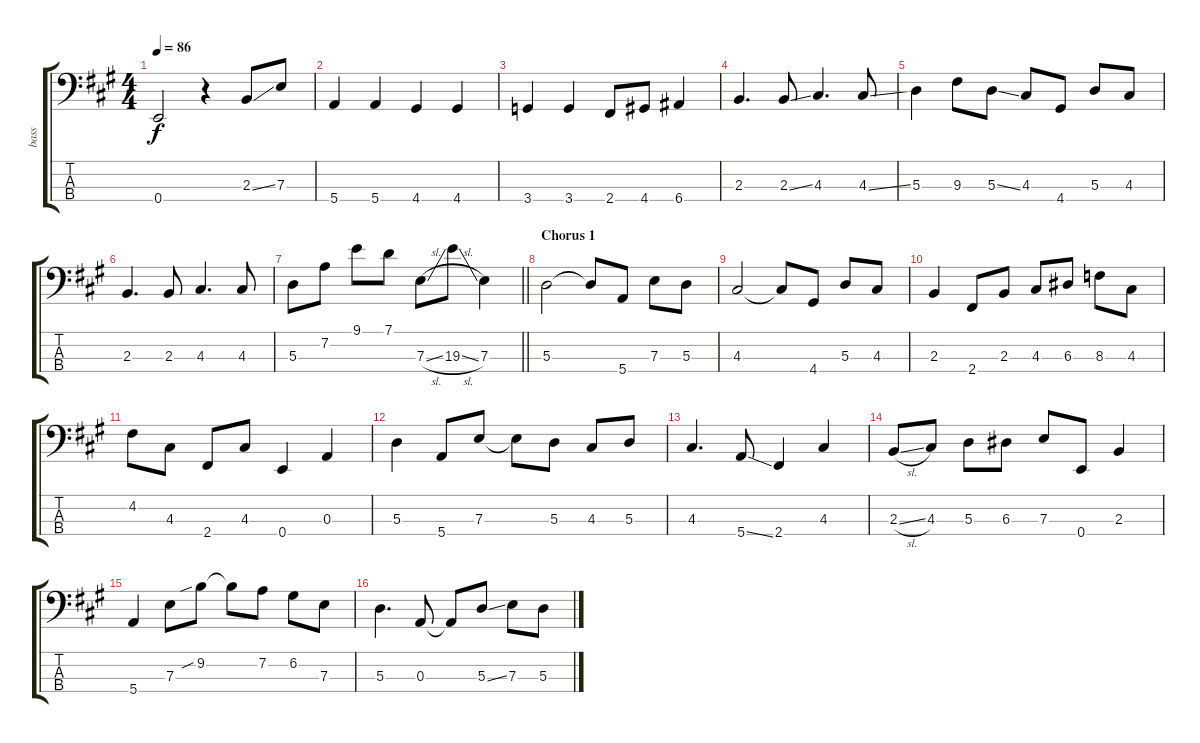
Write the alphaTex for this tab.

\track ("bass" "bass") {instrument electricbassfinger}
\staff {score tabs}
\tuning (G2 D2 A1 E1) {hide}
\ts (4 4)
\tempo 86
\clef f4
\ks a
0.4.2{dy f} r.4 2.3{ss}.8 7.3.8 |
5.4.4 5.4.4 4.4.4 4.4.4 |
3.4.4 3.4.4 2.4.8 4.4.8 6.4.4 |
2.3.4{d} 2.3{ss}.8 4.3.4{d} 4.3{ss}.8 |
5.3.4 9.3.8 5.3{ss}.8 4.3.8 4.4.8 5.3.8 4.3.8 |
2.3.4{d} 2.3.8 4.3.4{d} 4.3.8 |
\barLineRight lightlight
5.3.8 7.2.8 9.1.8 7.1.8 7.3{sl}.8 19.3{sl}.8 7.3.4 |
\section ("" "Chorus 1")
5.3.2 5.3{t}.8 5.4.8 7.3.8 5.3.8 |
4.3.2 4.3{t}.8 4.4.8 5.3.8 4.3.8 |
2.3.4 2.4.8 2.3.8 4.3.8 6.3.8 8.3.8 4.3.8 |
4.2.8 4.3.8 2.4.8 4.3.8 0.4.4 0.3.4 |
5.3.4 5.4.8 7.3.8 7.3{t}.8 5.3.8 4.3.8 5.3.8 |
4.3.4{d} 5.4{ss}.8 2.4.4 4.3.4 |
2.3{sl}.8 4.3.8 5.3.8 6.3.8 7.3.8 0.4.8 2.3.4 |
5.4.4 7.3.8 9.2{sib}.8 9.2{t}.8 7.2.8 6.2.8 7.3.8 |
5.3.4{d} 0.3.8 0.3{t}.8 5.3{ss}.8 7.3.8 5.3.8
